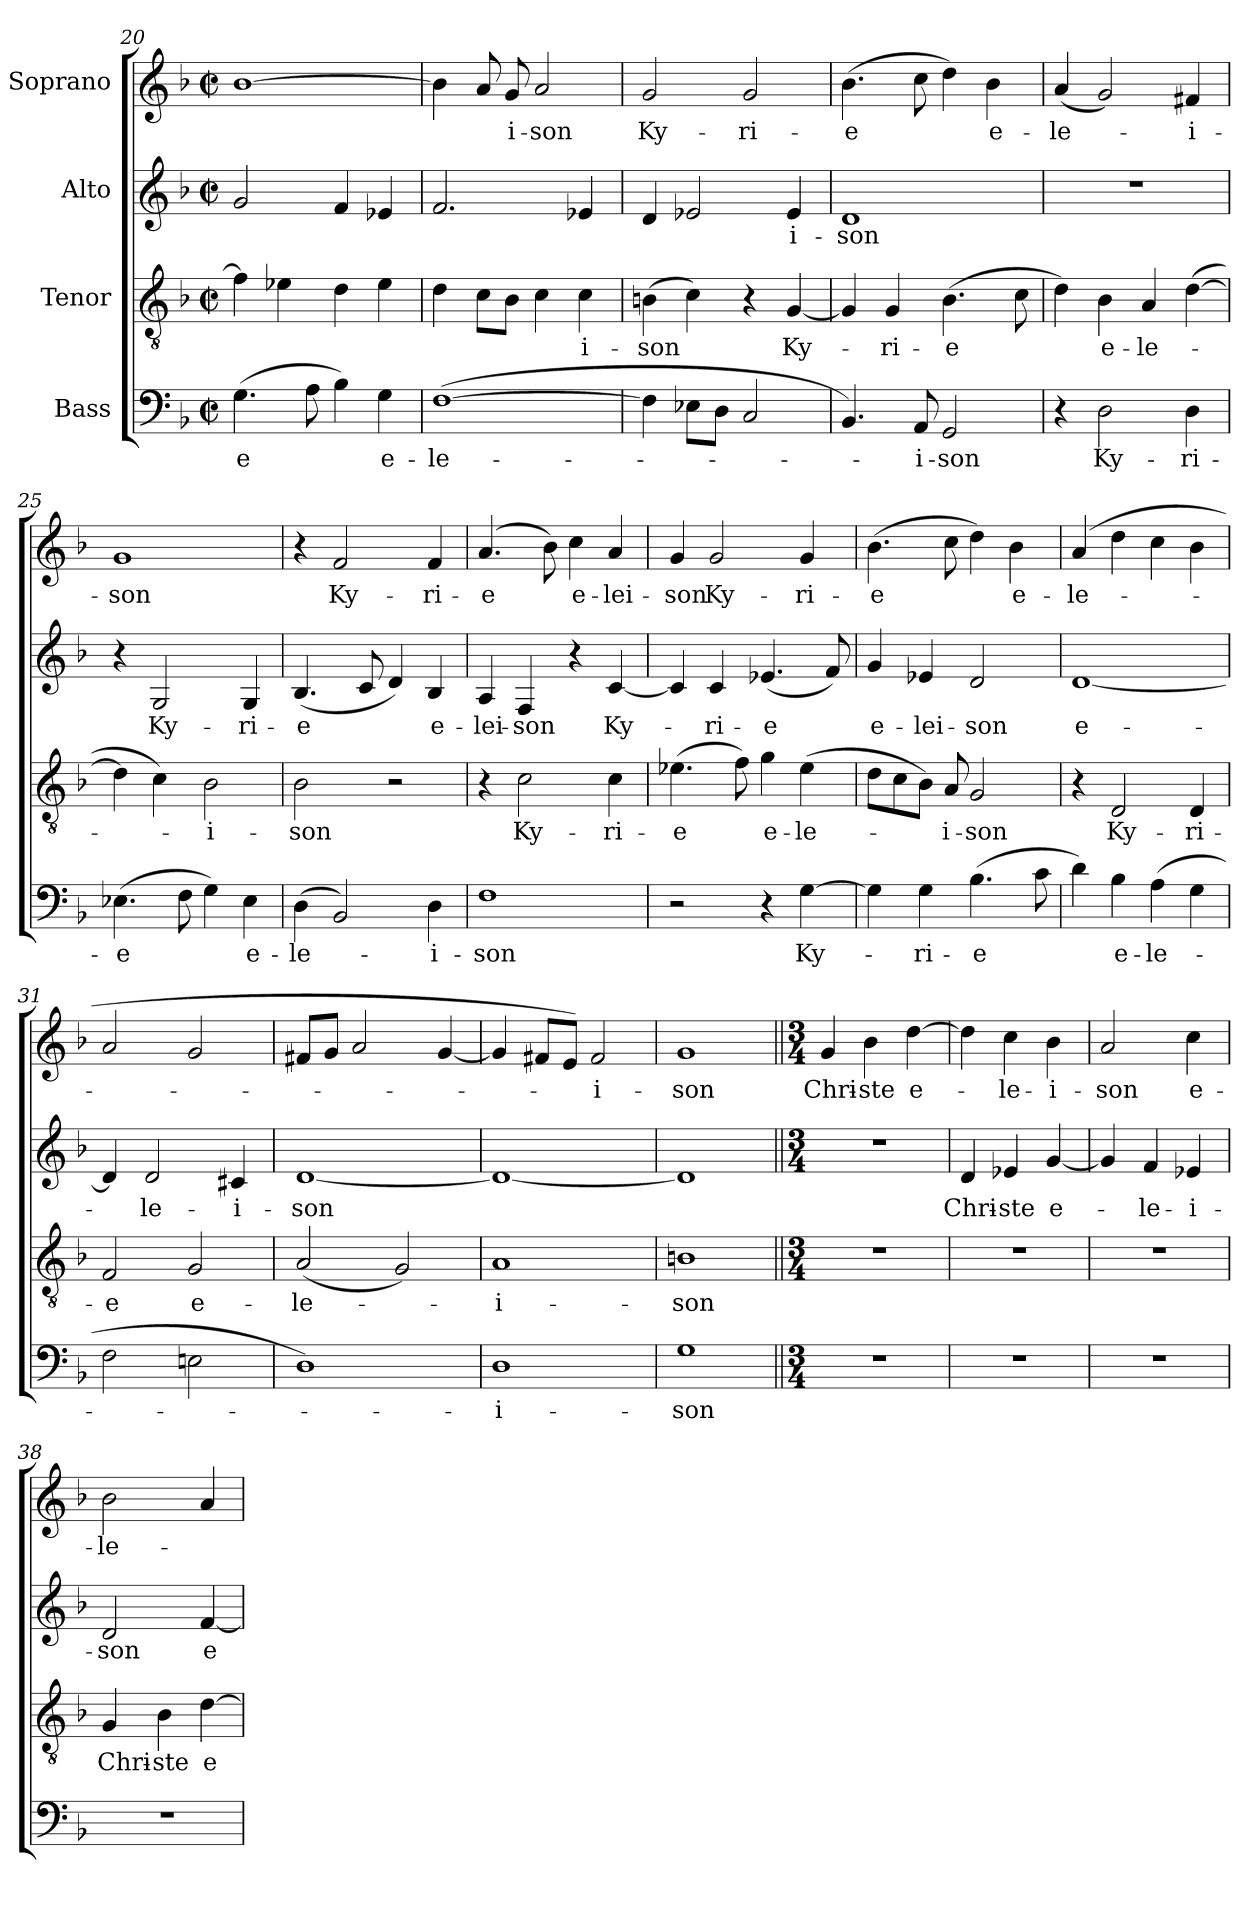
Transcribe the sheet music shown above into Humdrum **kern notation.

**kern	**text	**kern	**text	**kern	**text	**kern	**text
*part4	*part4	*part3	*part3	*part2	*part2	*part1	*part1
*staff4	*staff4	*staff3	*staff3	*staff2	*staff2	*staff1	*staff1
*I"Bass	*	*I"Tenor	*	*I"Alto	*	*I"Soprano	*
*clefF4	*	*clefGv2	*	*clefG2	*	*clefG2	*
*k[b-]	*	*k[b-]	*	*k[b-]	*	*k[b-]	*
*F:	*	*F:	*	*F:	*	*F:	*
*M2/2	*	*M2/2	*	*M2/2	*	*M2/2	*
*met(c|)	*	*met(c|)	*	*met(c|)	*	*met(c|)	*
=20	=20	=20	=20	=20	=20	=20	=20
(4.G\	-e	4f\]	.	2g/	.	[1b-	.
.	.	4e-X\	.	.	.	.	.
8A\	.	.	.	.	.	.	.
4B-\)	.	4d\	.	4f/	.	.	.
4G\	e-	4e-\	.	4e-X/	.	.	.
=21	=21	=21	=21	=21	=21	=21	=21
([1F	-le-	4d\	.	2.f/	.	4b-\]	.
.	.	8c\L	.	.	.	8a/	.
.	.	8B-\J	.	.	.	8g/	-i-
.	.	4c\	.	.	.	2a/	-son
.	.	4c\	-i-	4e-X/	.	.	.
=22	=22	=22	=22	=22	=22	=22	=22
4F\]	.	(4Bn\	-son	4d/	.	2g/	Ky-
8E-X\L	.	4c\)	.	2e-X/	.	.	.
8D\J	.	.	.	.	.	.	.
2C/	.	4r	.	.	.	2g/	-ri-
.	.	[4G/	Ky-	4e-/	-i-	.	.
=23	=23	=23	=23	=23	=23	=23	=23
4.BB-/)	.	4G/]	.	1d	-son	(4.b-\	-e
.	.	4G/	-ri-	.	.	.	.
8AA/	-i-	.	.	.	.	8cc\	.
2GG/	-son	(4.B-\	-e	.	.	4dd\)	.
.	.	.	.	.	.	4b-\	e-
.	.	8c\	.	.	.	.	.
=24	=24	=24	=24	=24	=24	=24	=24
4r	.	4d\)	.	1r	.	(4a/	-le-
2D\	Ky-	4B-\	e-	.	.	2g/)	.
.	.	4A/	-le-	.	.	.	.
4D\	-ri-	([4d\	.	.	.	4f#X/	-i-
!!LO:LB:g=z
=25	=25	=25	=25	=25	=25	=25	=25
(4.E-X\	-e	4d\]	-­-	4r	.	1g	-son
.	.	4c\)	.	2G/	Ky-	.	.
8F\	.	.	.	.	.	.	.
4G\)	.	2B-\	-i-	.	.	.	.
4E-\	e-	.	.	4G/	-ri-	.	.
=26	=26	=26	=26	=26	=26	=26	=26
(4D\	-le-	2B-\	-son	(4.B-/	-e	4r	.
2BB-/)	.	.	.	.	.	2f/	Ky-
.	.	.	.	8c/	.	.	.
.	.	2r	.	4d/)	.	.	.
4D\	-i-	.	.	4B-/	e-	4f/	-ri-
=27	=27	=27	=27	=27	=27	=27	=27
1F	-son	4r	.	4A/	-lei-	(4.a/	-e
.	.	2c\	Ky-	4F/	-son	.	.
.	.	.	.	.	.	8b-\)	.
.	.	.	.	4r	.	4cc\	e-
.	.	4c\	-ri-	[4c/	Ky-	4a/	-lei-
=28	=28	=28	=28	=28	=28	=28	=28
2r	.	(4.e-X\	-e	4c/]	.	4g/	-son
.	.	.	.	4c/	-ri-	2g/	Ky-
.	.	8f\)	.	.	.	.	.
4r	.	4g\	e-	(4.e-X/	-e	.	.
[4G\	Ky-	(4e-\	-le-	.	.	4g/	-ri-
.	.	.	.	8f/)	.	.	.
=29	=29	=29	=29	=29	=29	=29	=29
4G\]	.	8d\L	.	4g/	e-	(4.b-\	-e
.	.	8c\	.	.	.	.	.
4G\	-ri-	8B-\J)	.	4e-X/	-lei-	.	.
.	.	8A/	-i-	.	.	8cc\	.
(4.B-\	-e	2G/	-son	2d/	-son	4dd\)	.
.	.	.	.	.	.	4b-\	e-
8c\	.	.	.	.	.	.	.
=30	=30	=30	=30	=30	=30	=30	=30
4d\)	.	4r	.	[1d	e-	(4a/	-le-
4B-\	e-	2D/	Ky-	.	.	4dd\	.
(4A\	-le-	.	.	.	.	4cc\	.
4G\	.	4D/	-ri-	.	.	4b-\	.
!!LO:LB:g=z
=31	=31	=31	=31	=31	=31	=31	=31
2F\	-­-	2F/	-e	4d/]	-­	2a/	-­-
.	.	.	.	2d/	le-	.	.
2En\	.	2G/	e-	.	.	2g/	.
.	.	.	.	4c#X/	-i-	.	.
=32	=32	=32	=32	=32	=32	=32	=32
1D)	.	(2A/	-le-	[1d	-son	8f#X/L	.
.	.	.	.	.	.	8g/J	.
.	.	.	.	.	.	2a/	.
.	.	2G/)	.	.	.	.	.
.	.	.	.	.	.	[4g/	.
=33	=33	=33	=33	=33	=33	=33	=33
1D	-i-	1A	-i-	1d_	.	4g/]	.
.	.	.	.	.	.	8f#X/L	.
.	.	.	.	.	.	8e/J)	.
.	.	.	.	.	.	2f#/	-i-
=34	=34	=34	=34	=34	=34	=34	=34
1G	-son	1Bn	-son	1d]	.	1g	-son
=35||	=35||	=35||	=35||	=35||	=35||	=35||	=35||
*M3/4	*	*M3/4	*	*M3/4	*	*M3/4	*
2.r	.	2.r	.	2.r	.	4g/	Chri-
.	.	.	.	.	.	4b-\	-ste
.	.	.	.	.	.	[4dd\	e-
=36	=36	=36	=36	=36	=36	=36	=36
2.r	.	2.r	.	4d/	Chri-	4dd\]	.
.	.	.	.	4e-X/	-ste	4cc\	-le-
.	.	.	.	[4g/	e-	4b-\	-i-
=37	=37	=37	=37	=37	=37	=37	=37
2.r	.	2.r	.	4g/]	.	2a/	-son
.	.	.	.	4f/	-le-	.	.
.	.	.	.	4e-X/	-i-	4cc\	e-
!!LO:PB:g=z
=38	=38	=38	=38	=38	=38	=38	=38
2.r	.	4G/	Chri-	2d/	-son	2b-\	-le-
.	.	4B-\	-ste	.	.	.	.
.	.	[4d\	e-	[4f/	e-	4a/	.
=	=	=	=	=	=	=	=
*-	*-	*-	*-	*-	*-	*-	*-
